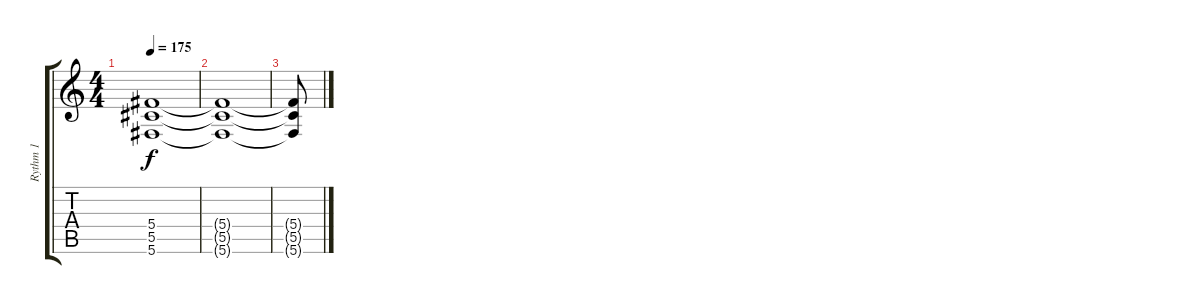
\track ("Rythm 1" "Rythm 1") {instrument distortionguitar}
\staff {score tabs}
\tuning (Eb4 Bb3 Gb3 Db3 Ab2 Db2) {hide}
\ts (4 4)
\tempo 175
\clef g2
\ks c
(5.4{t} 5.5{t} 5.6{t}).1{dy f} |
(5.4{t} 5.5{t} 5.6{t}).1 |
(5.4{t} 5.5{t} 5.6{t}).8
